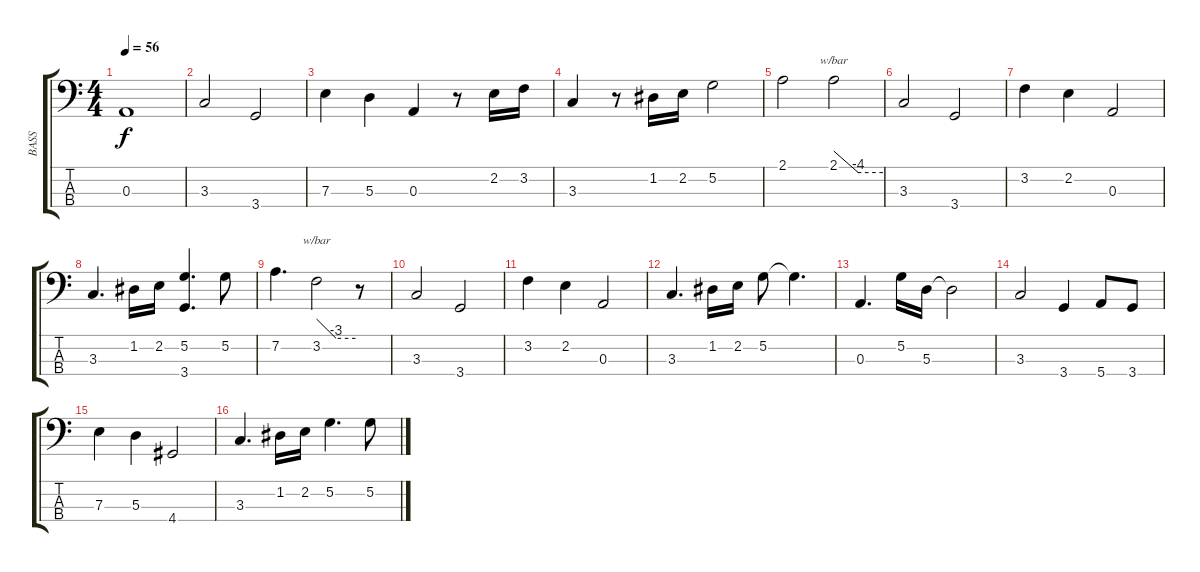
\track ("BASS" "BASS") {instrument electricbassfinger}
\staff {score tabs}
\tuning (G2 D2 A1 E1) {hide}
\ts (4 4)
\tempo 56
\clef f4
\ks c
0.3.1{dy f} |
3.3.2 3.4.2 |
7.3.4 5.3.4 0.3.4 r.8 2.2.16 3.2.16 |
3.3.4 r.8 1.2.16 2.2.16 5.2.2 |
2.1.2 2.1.2{tbe (custom default 0 0 30 -16 60 -16)} |
3.3.2 3.4.2 |
3.2.4 2.2.4 0.3.2 |
3.3.4{d} 1.2.16 2.2.16 (5.2 3.4).4{d} 5.2.8 |
7.2.4{d} 3.2.2{tbe (custom default 0 0 30 -12 60 -12)} r.8 |
3.3.2 3.4.2 |
3.2.4 2.2.4 0.3.2 |
3.3.4{d} 1.2.16 2.2.16 5.2.8 5.2{t}.4{d} |
0.3.4{d} 5.2.16 5.3.16 5.3{t}.2 |
3.3.2 3.4.4 5.4.8 3.4.8 |
7.3.4 5.3.4 4.4.2 |
3.3.4{d} 1.2.16 2.2.16 5.2.4{d} 5.2.8
